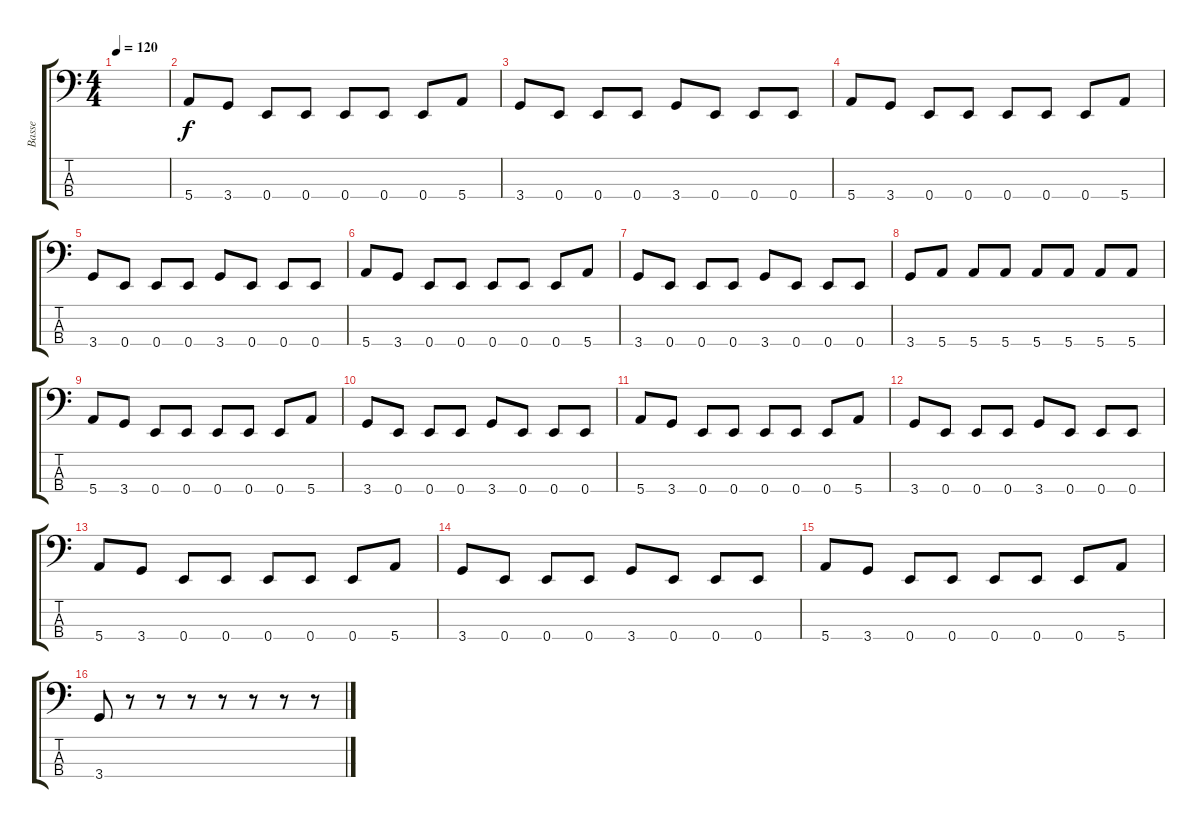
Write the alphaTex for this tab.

\track ("Basse" "Basse") {instrument slapbass1}
\staff {score tabs}
\tuning (G2 D2 A1 E1) {hide}
\ts (4 4)
\tempo 120
\clef f4
\ks c
|
5.4.8 3.4.8 0.4.8 0.4.8 0.4.8 0.4.8 0.4.8 5.4.8 |
3.4.8 0.4.8 0.4.8 0.4.8 3.4.8 0.4.8 0.4.8 0.4.8 |
5.4.8 3.4.8 0.4.8 0.4.8 0.4.8 0.4.8 0.4.8 5.4.8 |
3.4.8 0.4.8 0.4.8 0.4.8 3.4.8 0.4.8 0.4.8 0.4.8 |
5.4.8 3.4.8 0.4.8 0.4.8 0.4.8 0.4.8 0.4.8 5.4.8 |
3.4.8 0.4.8 0.4.8 0.4.8 3.4.8 0.4.8 0.4.8 0.4.8 |
3.4.8 5.4.8 5.4.8 5.4.8 5.4.8 5.4.8 5.4.8 5.4.8 |
5.4.8 3.4.8 0.4.8 0.4.8 0.4.8 0.4.8 0.4.8 5.4.8 |
3.4.8 0.4.8 0.4.8 0.4.8 3.4.8 0.4.8 0.4.8 0.4.8 |
5.4.8 3.4.8 0.4.8 0.4.8 0.4.8 0.4.8 0.4.8 5.4.8 |
3.4.8 0.4.8 0.4.8 0.4.8 3.4.8 0.4.8 0.4.8 0.4.8 |
5.4.8 3.4.8 0.4.8 0.4.8 0.4.8 0.4.8 0.4.8 5.4.8 |
3.4.8 0.4.8 0.4.8 0.4.8 3.4.8 0.4.8 0.4.8 0.4.8 |
5.4.8 3.4.8 0.4.8 0.4.8 0.4.8 0.4.8 0.4.8 5.4.8 |
3.4.8 r.8 r.8 r.8 r.8 r.8 r.8 r.8
